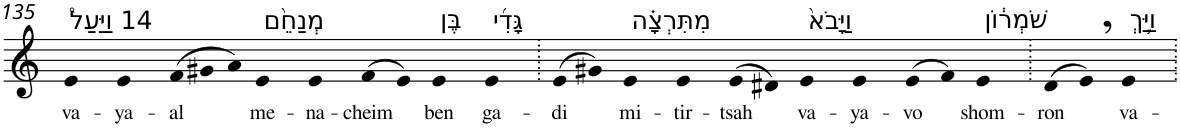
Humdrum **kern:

**kern	**text
*part1	*part1
*staff1	*staff1
*I"Piano	*
*I'Pno	*
!!LO:PB:g=z
*clefG2	*
*k[]	*
=135	=135
!LO:TX:a:t=14 וַיַּעַל֩	!
!	!LO:LY:b
4e	va-
!	!LO:LY:b
4e	-ya-
*Xtuplet	*
!	!LO:LY:b
(>12f	-al
12g#X	.
12a)	.
!LO:TX:a:t=מְנַחֵ֨ם	!
!	!LO:LY:b
4e	me-
!	!LO:LY:b
4e	-na-
!	!LO:LY:b
(>8f	-cheim
8e)	.
!LO:TX:a:t=בֶּן	!
!	!LO:LY:b
4e	ben
!LO:TX:a:t=גָּדִ֜י	!
!	!LO:LY:b
4e	ga-
=136.	=136.
!	!LO:LY:b
(>8e	-di
8g#X)	.
!LO:TX:a:t=מִתִּרְצָ֗ה	!
!	!LO:LY:b
4e	mi-
!	!LO:LY:b
4e	-tir-
!	!LO:LY:b
(>8e	-tsah
8d#X)	.
!LO:TX:a:t=וַיָּבֹא֙	!
!	!LO:LY:b
4e	va-
!	!LO:LY:b
4e	-ya-
!	!LO:LY:b
(>8e	-vo
8f)	.
!LO:TX:a:t=שֹׁמְר֔וֹן	!
!	!LO:LY:b
4e	shom-
=137.	=137.
!	!LO:LY:b
(>8d	-ron
8e,)	.
!LO:TX:a:t=וַיַּ֛ךְ	!
!	!LO:LY:b
4e	va-
=.	=.
*-	*-
